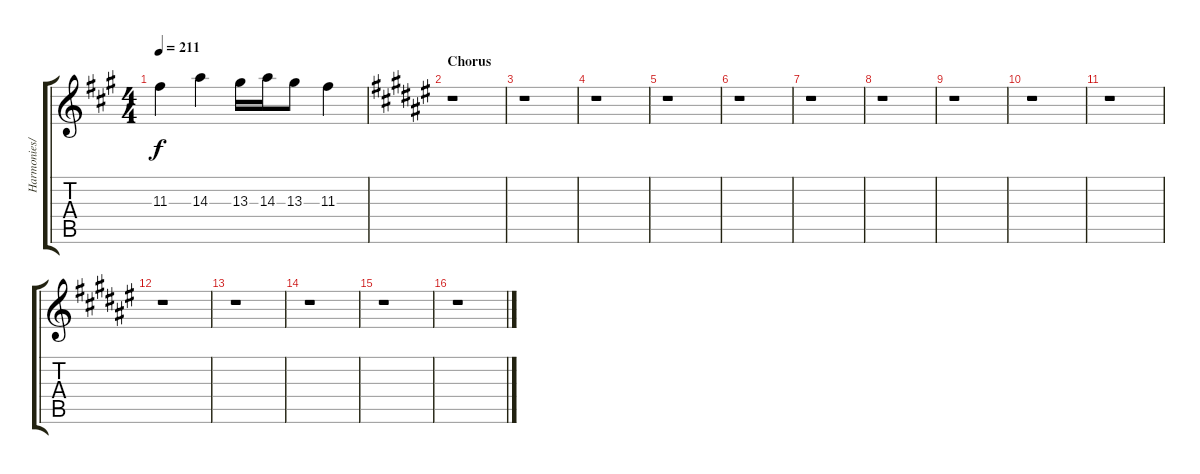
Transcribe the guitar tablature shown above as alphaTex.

\track ("Harmonies/Fills" "Harmonies/") {instrument distortionguitar}
\staff {score tabs}
\tuning (E4 B3 G3 D3 A2 D2) {hide}
\ts (4 4)
\tempo 211
\clef g2
\ks f#minor
11.3{t}.4{dy f} 14.3.4 13.3.16 14.3.16 13.3.8 11.3.4 |
\section ("" "Chorus")
\ks d#minor
r.1 |
r.1 |
r.1 |
r.1 |
r.1 |
r.1 |
r.1 |
r.1 |
r.1 |
r.1 |
r.1 |
r.1 |
r.1 |
r.1 |
r.1
